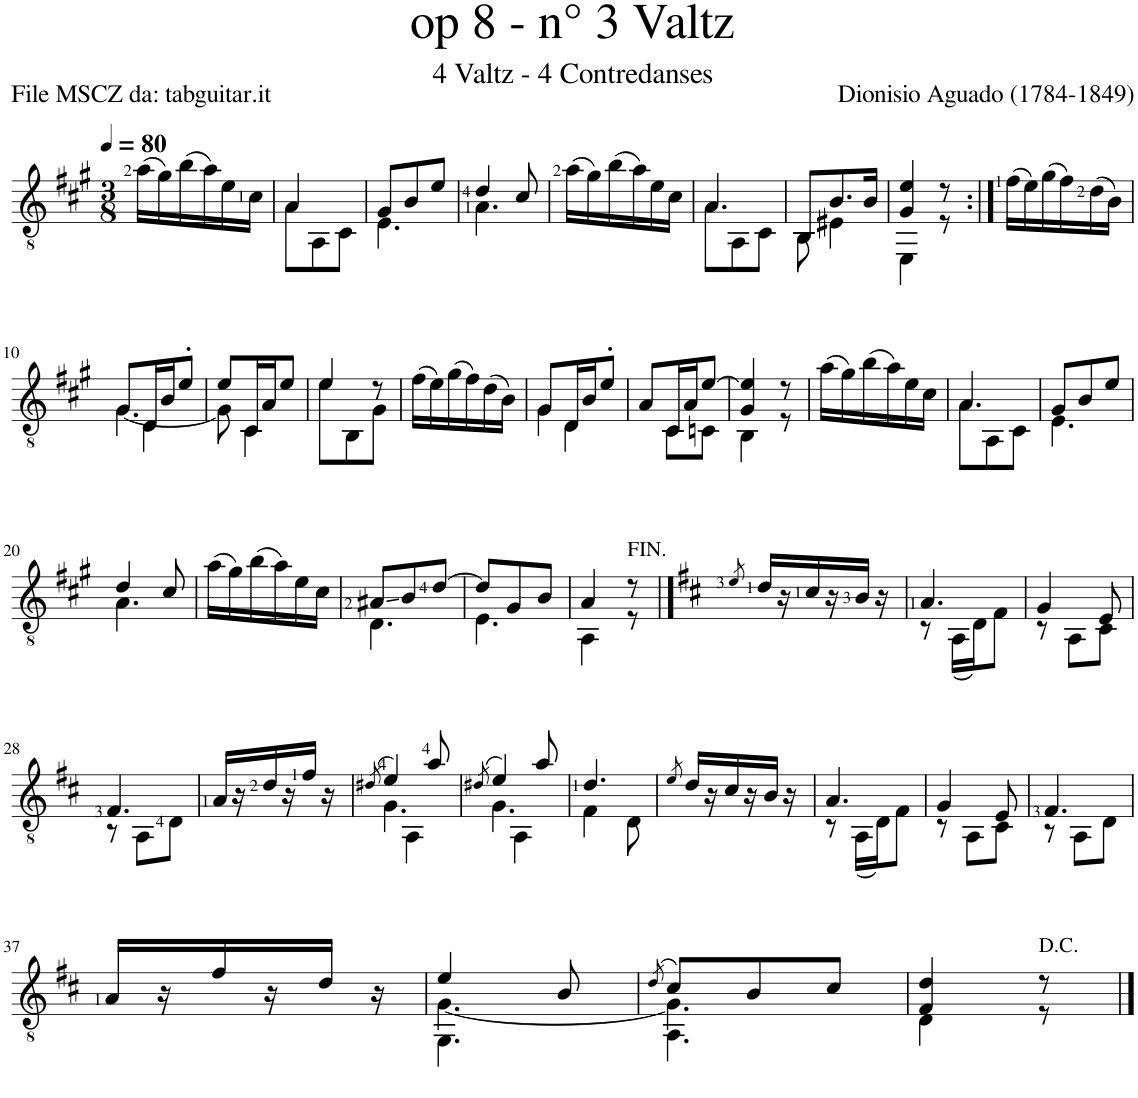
**kern
*part1
*staff1
*I"Guitar
*I'Guit.
*clefGv2
*k[f#c#g#]
*M3/8
*MM80
=1
(16a\LL
16g#\)
(16b\
16a\)
16e\
16c#\JJ
=2
*^
4.A/	8A\L
.	8AA\
.	8C#\J
=3	=3
8G#/L	4.E\
8B/	.
8e/J	.
=4	=4
4d/	4.A\
8c#/	.
*v	*v
=5
(16a\LL
16g#\)
(16b\
16a\)
16e\
16c#\JJ
=6
*^
4.A/	8A\L
.	8AA\
.	8C#\J
=7	=7
8BB/L	8BB\
8.B/	4E#X\
16B/Jk	.
=8	=8
4G#/ 4e/	4EE\
8r	8r
*v	*v
=9:|!
(16f#\LL
16e\)
(16g#\
16f#\)
(16d\
16B\JJ)
!!LO:LB:g=z
=10
*^
*	*^
8G#/L	8ryy	[4.G#\
16D/L	4D\	.
16B/J	.	.
8e'/J	.	.
=11	=11	=11
8e/L	8ryy	8G#\]
16C#/L	4C#\	4ryy
16A/J	.	.
8e/J	.	.
*	*v	*v
=12	=12
4e/	8e\L
.	8BB\
8r	8G#\J
*v	*v
=13
(16f#\LL
16e\)
(16g#\
16f#\)
(16d\
16B\JJ)
=14
*^
*	*^
8G#/L	4G#\	8ryy
16D/L	.	4D\
16B/J	.	.
8e'/J	8ryy	.
*	*v	*v
=15	=15
8A/L	8ryy
16C#/L	8C#\L
16A/J	.
[8e/J	8Cn\J
=16	=16
4G#/ 4e/]	4BB\
8r	8r
*v	*v
=17
(16a\LL
16g#\)
(16b\
16a\)
16e\
16c#\JJ
=18
*^
4.A/	8A\L
.	8AA\
.	8C#\J
=19	=19
8G#/L	4.E\
8B/	.
8e/J	.
!!LO:LB:g=z	!!
=20	=20
4d/	4.A\
8c#/	.
*v	*v
=21
(16a\LL
16g#\)
(16b\
16a\)
16e\
16c#\JJ
=22
*^
8A#X/L	4.D\
8B/	.
[8d/J	.
=23	=23
8d/L]	4.E\
8G#/	.
8B/J	.
=24	=24
4A/	4AA\
!LO:TX:a:t=FIN.	!
8r	8r
*v	*v
==25
*k[f#c#]
8qe/
16d/LL
16r
16c#/
16r
16B/JJ
16r
=26
*^
4.A/	8r
.	(16AA\LL
.	16D\J)
.	8F#\J
=27	=27
4G/	8r
.	8AA\L
8E/	8C#\J
!!LO:LB:g=z	!!
=28	=28
4.F#/	8r
.	8AA\L
.	8D\J
*v	*v
=29
16A/LL
16r
16d/
16r
16f#/JJ
16r
=30
(8qd#X/
*^
*	*^
4e/)	4.G\	8ryy
.	.	4AA\
8a/	.	.
=31	=31	=31
(8qd#X/	.	.
4e/)	4.G\	8ryy
.	.	4AA\
8a/	.	.
*	*v	*v
=32	=32
4.d/	4F#\
.	8D\
*v	*v
=33
8qe/
16d/LL
16r
16c#/
16r
16B/JJ
16r
=34
*^
4.A/	8r
.	(16AA\LL
.	16D\J)
.	8F#\J
=35	=35
4G/	8r
.	8AA\L
8E/	8C#\J
=36	=36
4.F#/	8r
.	8AA\L
.	8D\J
*v	*v
!!LO:LB:g=z
=37
16A/LL
16r
16f#/
16r
16d/JJ
16r
=38
*^
*	*^
4e/	[4.G\	4.GG\
8B/	.	.
=39	=39	=39
(8qd/	.	.
8c#/L)	4.G\]	4.AA\
8B/	.	.
8c#/J	.	.
*	*v	*v
=40	=40
4F#/ 4d/	4D\
8r	8r
*v	*v
==
*-
